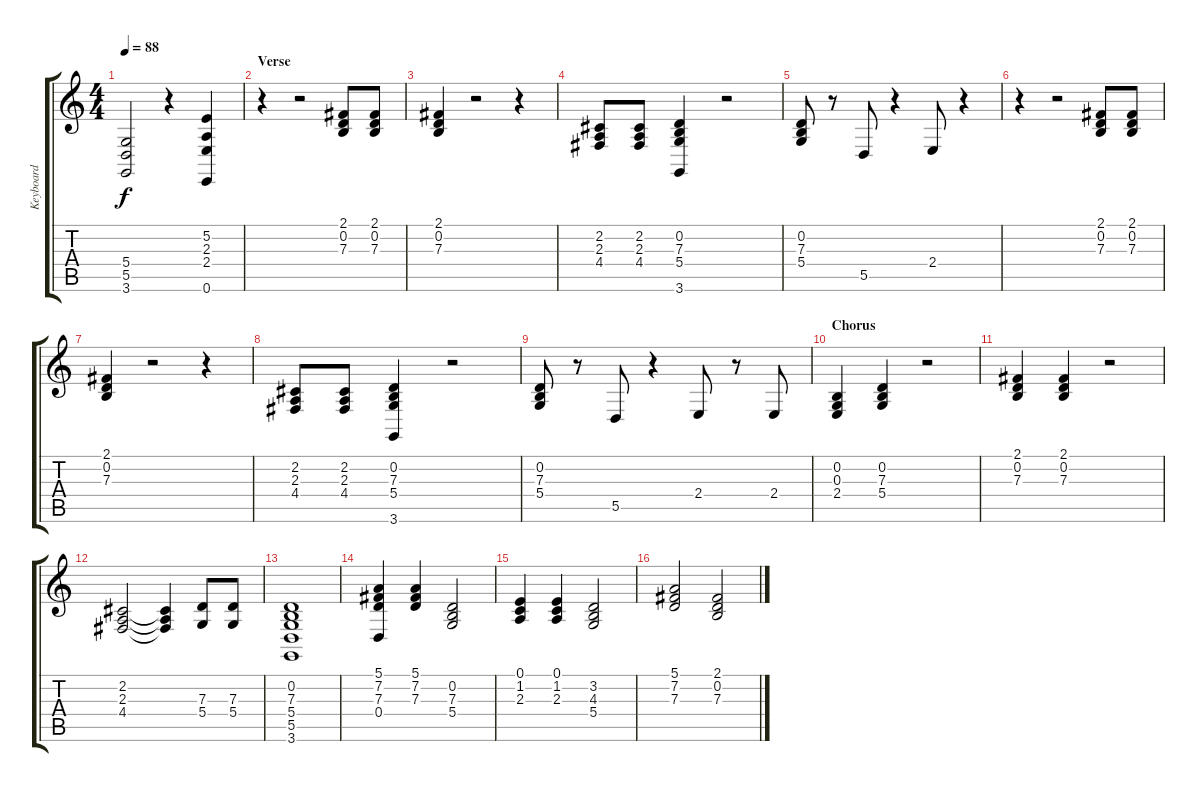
\track ("Keyboard" "Keyboard") {instrument brightacousticpiano}
\staff {score tabs}
\tuning (E4 B3 G3 D3 A2 E2) {hide}
\ts (4 4)
\tempo 88
\clef g2
\ks c
(5.4 5.5 3.6).2{dy f} r.4 (5.2 2.3 2.4 0.6).4 |
\section ("" "Verse")
r.4{volume 11} r.2 (2.1 0.2 7.3).8 (2.1 0.2 7.3).8 |
(2.1 0.2 7.3).4 r.2 r.4 |
(2.2 2.3 4.4).8 (2.2 2.3 4.4).8 (0.2 7.3 5.4 3.6).4 r.2 |
(0.2 7.3 5.4).8 r.8 5.5.8 r.4 2.4.8 r.4 |
r.4 r.2 (2.1 0.2 7.3).8 (2.1 0.2 7.3).8 |
(2.1 0.2 7.3).4 r.2 r.4 |
(2.2 2.3 4.4).8 (2.2 2.3 4.4).8 (0.2 7.3 5.4 3.6).4 r.2 |
(0.2 7.3 5.4).8 r.8 5.5.8 r.4 2.4.8 r.8 2.4.8 |
\section ("" "Chorus")
(0.2 0.3 2.4).4 (0.2 7.3 5.4).4 r.2 |
(2.1 0.2 7.3).4 (2.1 0.2 7.3).4 r.2 |
(2.2 2.3 4.4).2 (2.2{t} 2.3{t} 4.4{t}).4 (7.3 5.4).8 (7.3 5.4).8 |
(0.2 7.3 5.4 5.5 3.6).1 |
(5.1 7.2 7.3 0.4).4 (5.1 7.2 7.3).4 (0.2 7.3 5.4).2 |
(0.1 1.2 2.3).4 (0.1 1.2 2.3).4 (3.2 4.3 5.4).2 |
(5.1 7.2 7.3).2 (2.1 0.2 7.3).2
